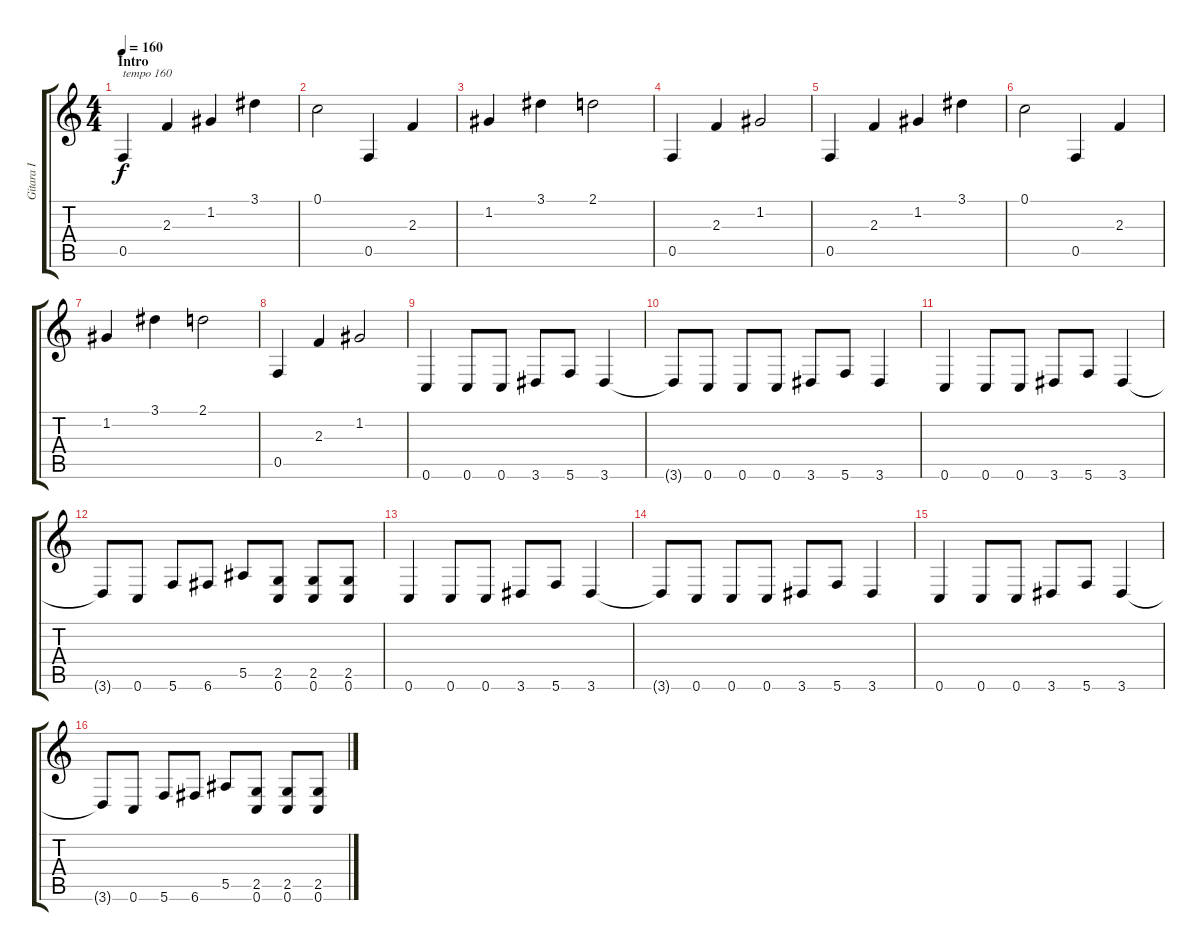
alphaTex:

\track ("Gitara I" "Gitara I") {instrument distortionguitar}
\staff {score tabs}
\tuning (C4 G3 Eb3 Bb2 F2 C2) {hide}
\ts (4 4)
\section ("" "Intro")
\tempo 160
\clef g2
\ks c
0.5.4{txt "tempo 160" dy f instrument electricguitarclean} 2.3.4 1.2.4 3.1.4 |
0.1.2 0.5.4 2.3.4 |
1.2.4 3.1.4 2.1.2 |
0.5.4 2.3.4 1.2.2 |
0.5.4 2.3.4 1.2.4 3.1.4 |
0.1.2 0.5.4 2.3.4 |
1.2.4 3.1.4 2.1.2 |
0.5.4 2.3.4 1.2.2 |
0.6.4{volume 8 balance 0 instrument distortionguitar} 0.6.8 0.6.8 3.6.8 5.6.8 3.6.4 |
3.6{t}.8 0.6.8 0.6.8 0.6.8 3.6.8 5.6.8 3.6.4 |
0.6.4 0.6.8 0.6.8 3.6.8 5.6.8 3.6.4 |
3.6{t}.8 0.6.8 5.6.8 6.6.8 5.5.8 (2.5 0.6).8 (2.5 0.6).8 (2.5 0.6).8 |
0.6.4{volume 13 balance 0} 0.6.8 0.6.8 3.6.8 5.6.8 3.6.4 |
3.6{t}.8 0.6.8 0.6.8 0.6.8 3.6.8 5.6.8 3.6.4 |
0.6.4 0.6.8 0.6.8 3.6.8 5.6.8 3.6.4 |
3.6{t}.8 0.6.8 5.6.8 6.6.8 5.5.8 (2.5 0.6).8 (2.5 0.6).8 (2.5 0.6).8
